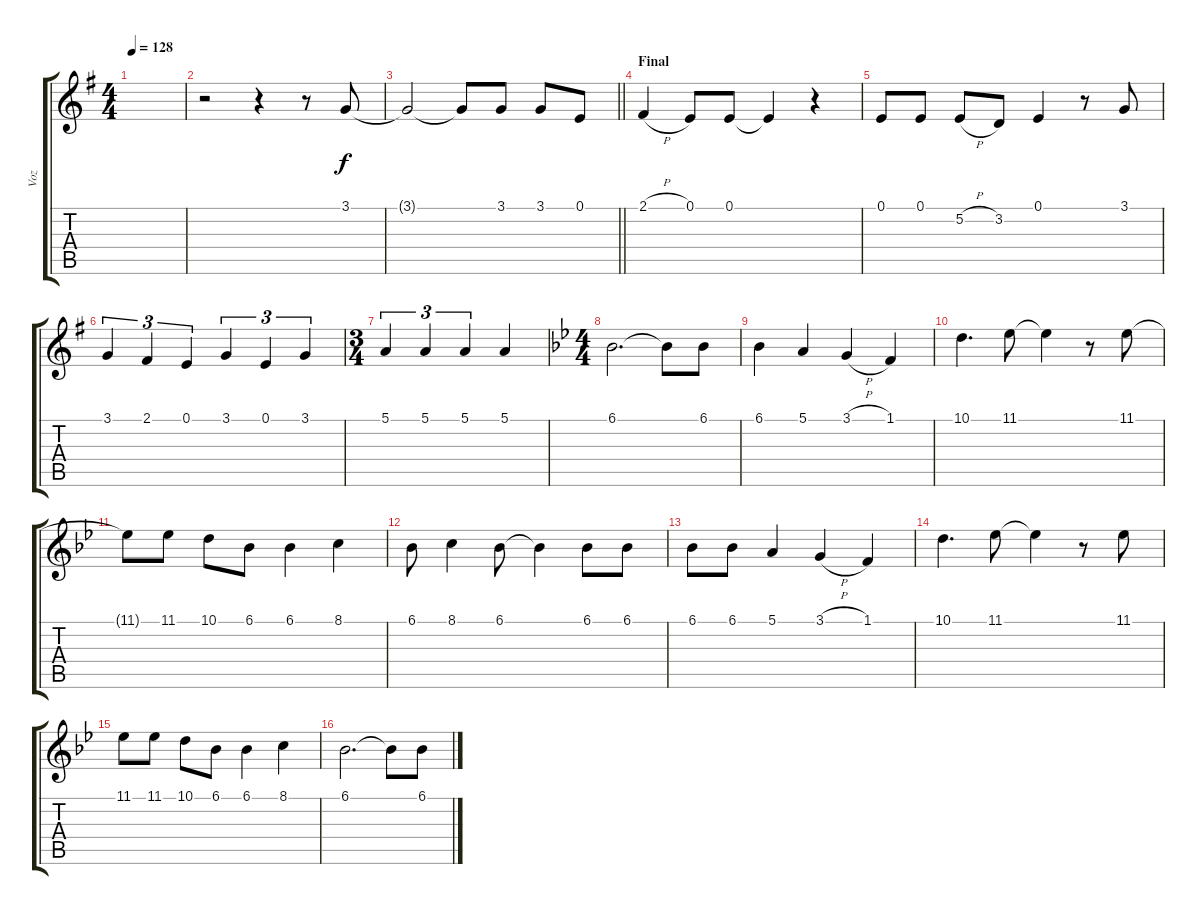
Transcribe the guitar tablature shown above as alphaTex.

\track ("Voz" "Voz") {instrument cello}
\staff {score tabs}
\tuning (E4 B3 G3 D3 A2 E2) {hide}
\ts (4 4)
\tempo 128
\clef g2
\ks g
|
r.2 r.4 r.8 3.1.8 |
\barLineRight lightlight
3.1{t}.2 3.1{t}.8 3.1.8 3.1.8 0.1.8 |
\section ("" "Final")
2.1{h}.4 0.1.8 0.1.8 0.1{t}.4 r.4 |
0.1.8 0.1.8 5.2{h}.8 3.2.8 0.1.4 r.8 3.1.8 |
3.1.4{tu (3 2)} 2.1.4{tu (3 2)} 0.1.4{tu (3 2)} 3.1.4{tu (3 2)} 0.1.4{tu (3 2)} 3.1.4{tu (3 2)} |
\ts (3 4)
5.1.4{tu (3 2)} 5.1.4{tu (3 2)} 5.1.4{tu (3 2)} 5.1.4 |
\ts (4 4)
\ks bb
6.1.2{d} 6.1{t}.8 6.1.8 |
6.1.4 5.1.4 3.1{h}.4 1.1.4 |
10.1.4{d} 11.1.8 11.1{t}.4 r.8 11.1.8 |
11.1{t}.8 11.1.8 10.1.8 6.1.8 6.1.4 8.1.4 |
6.1.8 8.1.4 6.1.8 6.1{t}.4 6.1.8 6.1.8 |
6.1.8 6.1.8 5.1.4 3.1{h}.4 1.1.4 |
10.1.4{d} 11.1.8 11.1{t}.4 r.8 11.1.8 |
11.1.8 11.1.8 10.1.8 6.1.8 6.1.4 8.1.4 |
6.1.2{d} 6.1{t}.8 6.1.8
